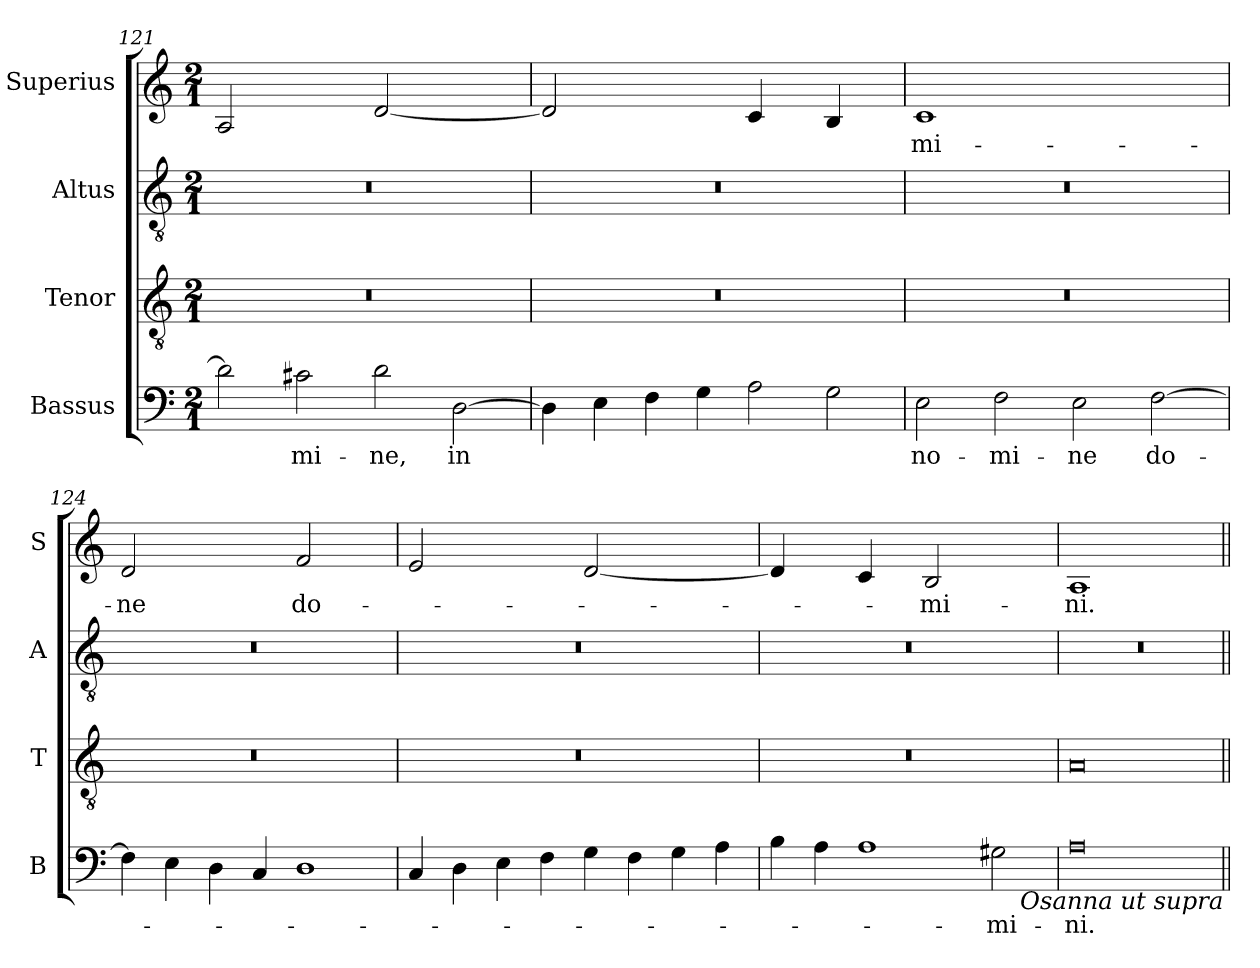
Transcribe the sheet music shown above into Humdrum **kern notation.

**kern	**text	**kern	**kern	**kern	**text
*part4	*part4	*part3	*part2	*part1	*part1
*staff4	*staff4	*staff3	*staff2	*staff1	*staff1
*I"Bassus	*	*I"Tenor	*I"Altus	*I"Superius	*
*I'B	*	*I'T	*I'A	*I'S	*
*clefF4	*	*clefGv2	*clefGv2	*clefG2	*
*k[]	*	*k[]	*k[]	*k[]	*
*M2/1	*	*M2/1	*M2/1	*M2/1	*
=121	=121	=121	=121	=121	=121
!	!	!	!	!LO:N:vis=2	!
2d\]	.	0r	0r	1A	.
2c#X\	-mi-	.	.	.	.
!	!	!	!	!LO:N:vis=2	!
2d\	-ne,	.	.	[1d	.
[2D\	in	.	.	.	.
=122	=122	=122	=122	=122	=122
!	!	!	!	!LO:N:vis=2	!
4D\]	.	0r	0r	1d]	.
4E\	.	.	.	.	.
4F\	.	.	.	.	.
4G\	.	.	.	.	.
!	!	!	!	!LO:N:vis=4	!
2A\	.	.	.	2c	.
!	!	!	!	!LO:N:vis=4	!
2G\	.	.	.	2B	.
=123	=123	=123	=123	=123	=123
!	!	!	!	!LO:N:vis=1	!
2E\	no-	0r	0r	0c	-mi-
2F\	-mi-	.	.	.	.
2E\	-ne	.	.	.	.
[2F\	do-	.	.	.	.
=124	=124	=124	=124	=124	=124
!	!	!	!	!LO:N:vis=2	!
4F\]	.	0r	0r	1d	-ne
4E\	.	.	.	.	.
4D\	.	.	.	.	.
4C/	.	.	.	.	.
!	!	!	!	!LO:N:vis=2	!
1D	.	.	.	1f	do-
=125	=125	=125	=125	=125	=125
!	!	!	!	!LO:N:vis=2	!
4C/	.	0r	0r	1e	.
4D\	.	.	.	.	.
4E\	.	.	.	.	.
4F\	.	.	.	.	.
!	!	!	!	!LO:N:vis=2	!
4G\	.	.	.	[1d	.
4F\	.	.	.	.	.
4G\	.	.	.	.	.
4A\	.	.	.	.	.
=126	=126	=126	=126	=126	=126
!	!	!	!	!LO:N:vis=4	!
4B\	.	0r	0r	2d]	.
4A\	.	.	.	.	.
!	!	!	!	!LO:N:vis=4	!
1A	.	.	.	2c	.
!	!	!	!	!LO:N:vis=2	!
.	.	.	.	1B	-mi-
2G#X\	-mi-	.	.	.	.
=127	=127	=127	=127	=127	=127
!	!	!	!	!LO:N:vis=1	!
0A	-ni.	0A	0r	0A	-ni.
!LO:TX:b:i:rj:t=Osanna ut supra	!	!	!	!	!
=||	=||	=||	=||	=||	=||
*-	*-	*-	*-	*-	*-
